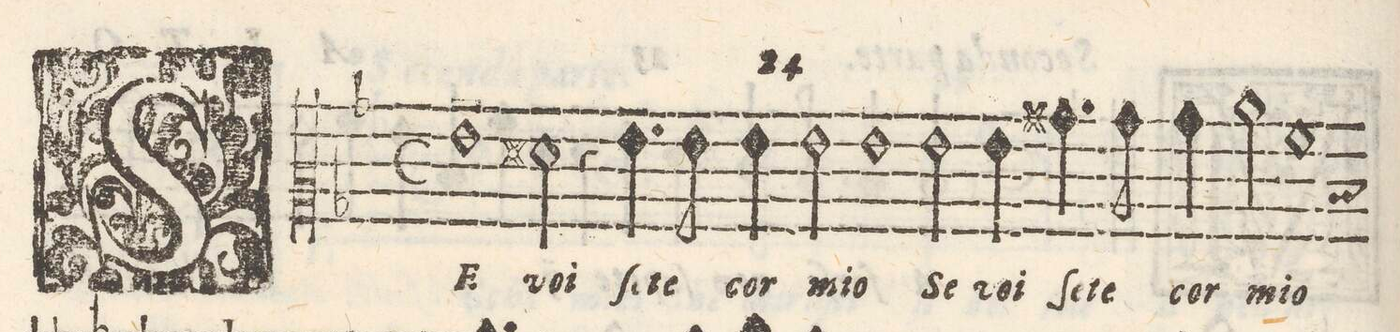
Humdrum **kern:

**kern	**text
*I"ALTO	*
*clefC2	*
*k[b-]	*
*met(C)	*
*M2/1	*
1g	SE
2f#X\	voi
4r	.
4.g\	ſe-
=2-	=2-
8g\	-te
4g\	cor
2g\	mi-
1g	-o
=3-	=3-
2g\	Se
4g\	voi
4.bn\	ſe-
8b\	-te
4b\	cor
2cc\	mi-
=4-	=4-
1a	-o
*-	*-
